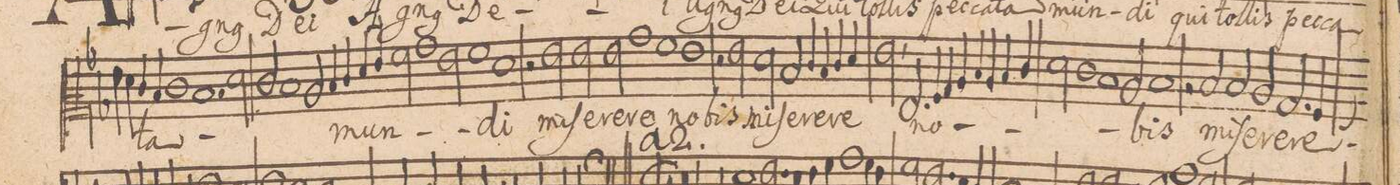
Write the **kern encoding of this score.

**kern	**text
*I"ALTVS.	*
*clefC2	*
*k[b-]	*
*met(C|)	*
*M2/1	*
4g\	.
4f\	.
4e/	-ta
4d/	.
1e	.
=19-	=19-
1.d	.
2f\	.
=20-	=20-
2e/	.
1d	.
2c/	.
=21-	=21-
4d/	mun-
4e/	.
4f/	.
4g/	.
2a\	.
1b-\	.
=22-	=22-
2g\	.
1a	.
=23-	=23-
1f	-di
2r	.
2g\	mi-
=24-	=24-
2g\	-ſe-
2g\	-re-
1b-	-re
=25-	=25-
1a	no-
1g	-bis
=26-	=26-
2r	.
2g\	mi-
2f\	-ſe-
2d/	.
=27-	=27-
4e/	-re-
4d/	.
4e/	.
4f/	.
2g,<\	-re
2.G/	no-
=28-	=28-
4A/	.
4B-/	.
4c/	.
4d/	.
4c/	.
4d/	.
4e/	.
=29-	=29-
2f\	.
1e	.
1d/	.
=30-	=30-
2c/	.
1d	-bis
=31-	=31-
2rc	.
2d/	mi-
2d/	-ſe-
2c/	-re-
=32-	=32-
2.B-/	-re
*custos:G	*
4A/	.
*-	*-
